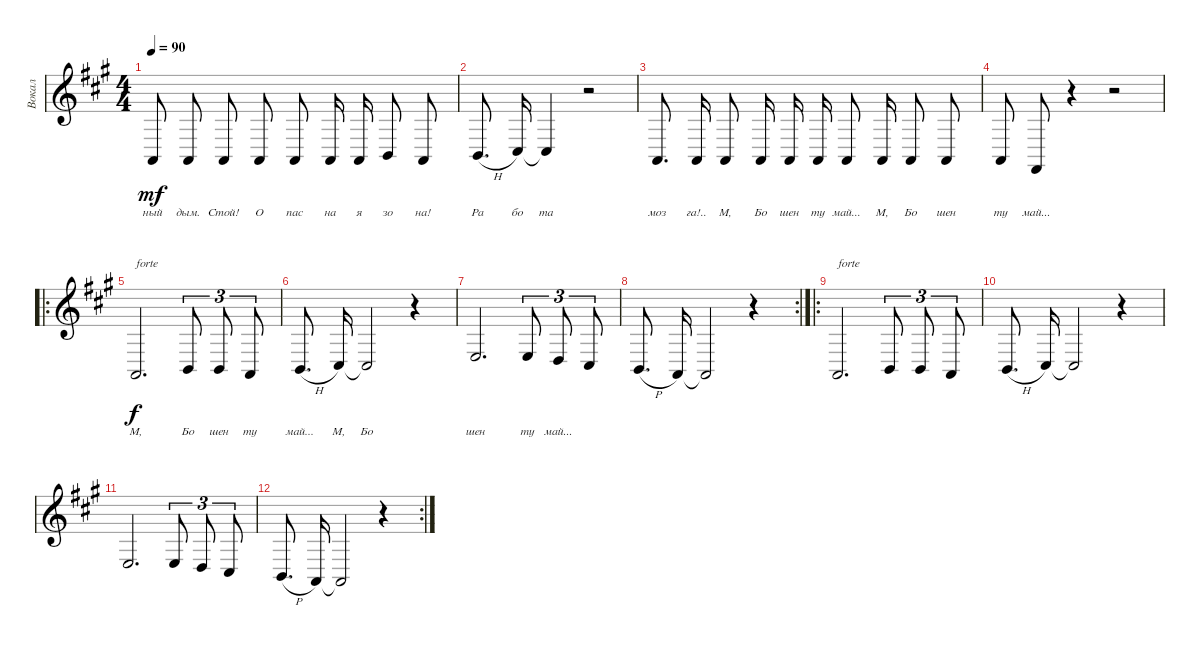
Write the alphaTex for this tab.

\track ("Вокал" "Вокал") {instrument brightacousticpiano}
\staff {score}
\tuning (E4 B3 G3 D3 A2 E2) {hide}
\ts (4 4)
\tempo 90
\clef g2
\ks a
0.5.8{lyrics (0 "ный") lyrics (1 "") lyrics (2 "") lyrics (3 "") lyrics (4 "") dy mf beam split} 0.5.8{lyrics (0 "дым.") lyrics (1 "") lyrics (2 "") lyrics (3 "") lyrics (4 "")} 0.5.8{lyrics (0 "Стой!") lyrics (1 "") lyrics (2 "") lyrics (3 "") lyrics (4 "") beam split} 0.5.8{lyrics (0 "О") lyrics (1 "") lyrics (2 "") lyrics (3 "") lyrics (4 "")} 0.5.8{lyrics (0 "пас") lyrics (1 "") lyrics (2 "") lyrics (3 "") lyrics (4 "") beam split} 0.5.16{lyrics (0 "на") lyrics (1 "") lyrics (2 "") lyrics (3 "") lyrics (4 "") beam split} 0.5.16{lyrics (0 "я") lyrics (1 "") lyrics (2 "") lyrics (3 "") lyrics (4 "")} 2.5.8{lyrics (0 "зо") lyrics (1 "") lyrics (2 "") lyrics (3 "") lyrics (4 "") beam split} 0.5.8{lyrics (0 "на!") lyrics (1 "") lyrics (2 "") lyrics (3 "") lyrics (4 "")} |
2.5{h}.8{d lyrics (0 "Ра") lyrics (1 "") lyrics (2 "") lyrics (3 "") lyrics (4 "") beam split} 4.5.16{lyrics (0 "бо") lyrics (1 "") lyrics (2 "") lyrics (3 "") lyrics (4 "")} 4.5{t}.4{lyrics (0 "та") lyrics (1 "") lyrics (2 "") lyrics (3 "") lyrics (4 "")} r.2 |
0.5.8{d lyrics (0 "моз") lyrics (1 "") lyrics (2 "") lyrics (3 "") lyrics (4 "") beam split} 0.5.16{lyrics (0 "га!..") lyrics (1 "") lyrics (2 "") lyrics (3 "") lyrics (4 "")} 0.5.8{lyrics (0 "М,") lyrics (1 "") lyrics (2 "") lyrics (3 "") lyrics (4 "") beam split} 0.5.16{lyrics (0 "Бо") lyrics (1 "") lyrics (2 "") lyrics (3 "") lyrics (4 "") beam split} 0.5.16{lyrics (0 "шен") lyrics (1 "") lyrics (2 "") lyrics (3 "") lyrics (4 "")} 0.5.16{lyrics (0 "ту") lyrics (1 "") lyrics (2 "") lyrics (3 "") lyrics (4 "") beam split} 0.5.8{lyrics (0 "май...") lyrics (1 "") lyrics (2 "") lyrics (3 "") lyrics (4 "") beam split} 0.5.16{lyrics (0 "М,") lyrics (1 "") lyrics (2 "") lyrics (3 "") lyrics (4 "")} 0.5.8{lyrics (0 "Бо") lyrics (1 "") lyrics (2 "") lyrics (3 "") lyrics (4 "") beam split} 0.5.8{lyrics (0 "шен") lyrics (1 "") lyrics (2 "") lyrics (3 "") lyrics (4 "")} |
0.5.8{lyrics (0 "ту") lyrics (1 "") lyrics (2 "") lyrics (3 "") lyrics (4 "") beam split} 2.6.8{lyrics (0 "май...") lyrics (1 "") lyrics (2 "") lyrics (3 "") lyrics (4 "")} r.4 r.2 |
\ro
0.5.2{d txt "forte" lyrics (0 "М,") lyrics (1 "") lyrics (2 "") lyrics (3 "") lyrics (4 "") dy f} 2.5.8{tu (3 2) lyrics (0 "Бо") lyrics (1 "") lyrics (2 "") lyrics (3 "") lyrics (4 "") beam split} 2.5.8{tu (3 2) lyrics (0 "шен") lyrics (1 "") lyrics (2 "") lyrics (3 "") lyrics (4 "") beam split} 0.5.8{tu (3 2) lyrics (0 "ту") lyrics (1 "") lyrics (2 "") lyrics (3 "") lyrics (4 "")} |
2.5{h}.8{d lyrics (0 "май...") lyrics (1 "") lyrics (2 "") lyrics (3 "") lyrics (4 "") beam split} 4.5.16{lyrics (0 "М,") lyrics (1 "") lyrics (2 "") lyrics (3 "") lyrics (4 "")} 4.5{t}.2{lyrics (0 "Бо") lyrics (1 "") lyrics (2 "") lyrics (3 "") lyrics (4 "")} r.4 |
2.4.2{d lyrics (0 "шен") lyrics (1 "") lyrics (2 "") lyrics (3 "") lyrics (4 "")} 2.4.8{tu (3 2) lyrics (0 "ту") lyrics (1 "") lyrics (2 "") lyrics (3 "") lyrics (4 "") beam split} 0.4.8{tu (3 2) lyrics (0 "май...") lyrics (1 "") lyrics (2 "") lyrics (3 "") lyrics (4 "") beam split} 4.5.8{tu (3 2)} |
\rc 2
2.5{h}.8{d beam split} 0.5.16 0.5{t}.2 r.4 |
\ro
0.5.2{d txt "forte"} 2.5.8{tu (3 2) beam split} 2.5.8{tu (3 2) beam split} 0.5.8{tu (3 2)} |
2.5{h}.8{d beam split} 4.5.16 4.5{t}.2 r.4 |
2.4.2{d} 2.4.8{tu (3 2) beam split} 0.4.8{tu (3 2) beam split} 4.5.8{tu (3 2)} |
\rc 2
2.5{h}.8{d beam split} 0.5.16 0.5{t}.2 r.4
